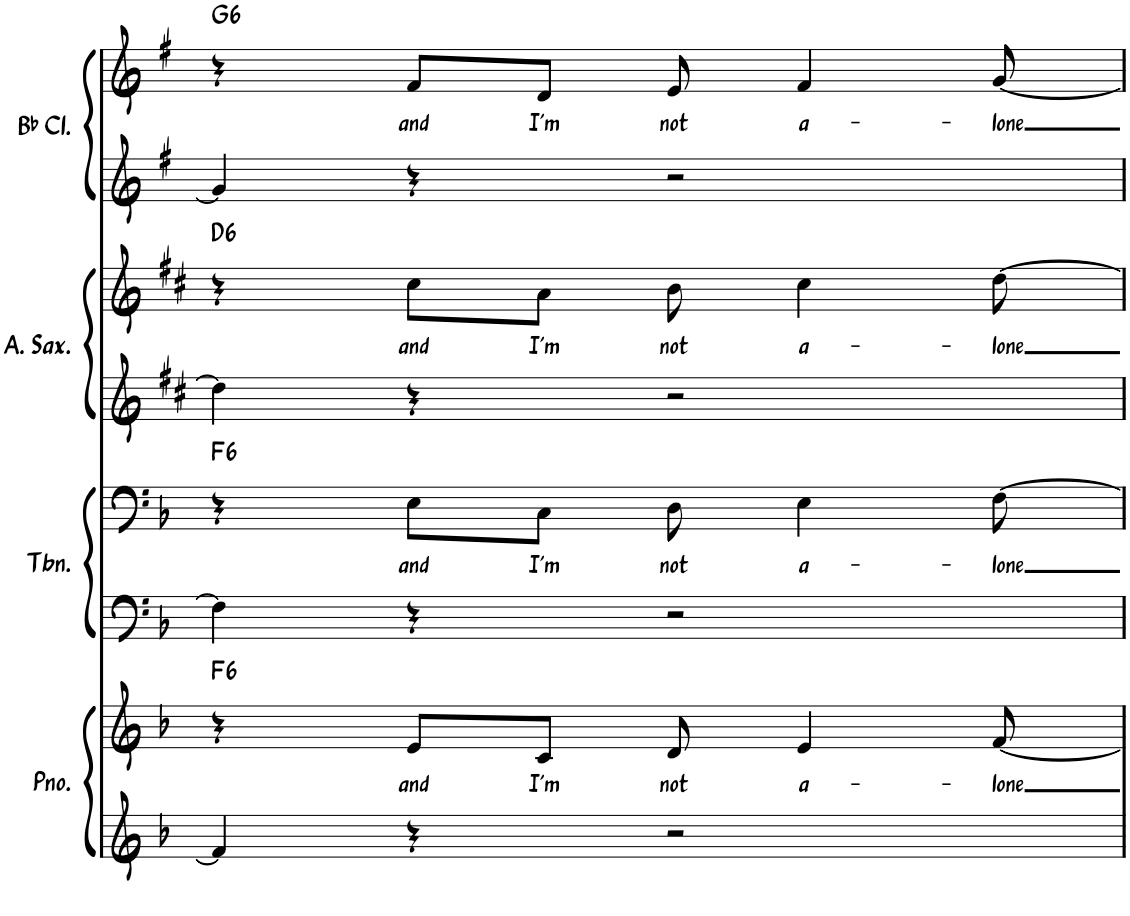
**kern	**kern	**text	**harte	**kern	**kern	**text	**harte	**kern	**kern	**text	**harte	**kern	**kern	**text	**harte
*part4	*part4	*part4	*part4	*part3	*part3	*part3	*part3	*part2	*part2	*part2	*part2	*part1	*part1	*part1	*part1
*staff8	*staff7	*staff7	*	*staff6	*staff5	*staff5	*	*staff4	*staff3	*staff3	*	*staff2	*staff1	*staff1	*
*I"钢琴	*	*	*	*I"长号	*	*	*	*I"中音萨克斯	*	*	*	*I"降B调单簧管	*	*	*
!!LO:PB:g=z
*clefG2	*clefG2	*	*	*clefF4	*clefF4	*	*	*clefG2	*clefG2	*	*	*clefG2	*clefG2	*	*
*	*	*	*	*	*	*	*	*Trd5c9	*Trd5c9	*	*	*Trd1c2	*Trd1c2	*	*
*k[b-]	*k[b-]	*	*	*k[b-]	*k[b-]	*	*	*k[f#c#]	*k[f#c#]	*	*	*k[f#]	*k[f#]	*	*
*M4/4	*M4/4	*	*	*M4/4	*M4/4	*	*	*M4/4	*M4/4	*	*	*M4/4	*M4/4	*	*
=4	=4	=4	=4	=4	=4	=4	=4	=4	=4	=4	=4	=4	=4	=4	=4
!	!	!	!LO:H:kt=6	!	!	!	!LO:H:kt=6	!	!	!	!LO:H:kt=6	!	!	!	!LO:H:kt=6
4f/]	4r	.	F:maj6	4F\]	4r	.	F:maj6	4dd\]	4r	.	D:maj6	4g/]	4r	.	G:maj6
!	!	!LO:LY:b	!	!	!	!LO:LY:b	!	!	!	!LO:LY:b	!	!	!	!LO:LY:b	!
4r	8e/L	and	.	4r	8E\L	and	.	4r	8cc#\L	and	.	4r	8f#/L	and	.
!	!	!LO:LY:b	!	!	!	!LO:LY:b	!	!	!	!LO:LY:b	!	!	!	!LO:LY:b	!
.	8c/J	I'm	.	.	8C\J	I'm	.	.	8a\J	I'm	.	.	8d/J	I'm	.
!	!	!LO:LY:b	!	!	!	!LO:LY:b	!	!	!	!LO:LY:b	!	!	!	!LO:LY:b	!
2r	8d/	not	.	2r	8D\	not	.	2r	8b\	not	.	2r	8e/	not	.
!	!	!LO:LY:b	!	!	!	!LO:LY:b	!	!	!	!LO:LY:b	!	!	!	!LO:LY:b	!
.	4e/	a-	.	.	4E\	a-	.	.	4cc#\	a-	.	.	4f#/	a-	.
!	!	!LO:LY:b	!	!	!	!LO:LY:b	!	!	!	!LO:LY:b	!	!	!	!LO:LY:b	!
.	[8f/	-lone	.	.	[8F\	-lone	.	.	[8dd\	-lone	.	.	[8g/	-lone	.
=	=	=	=	=	=	=	=	=	=	=	=	=	=	=	=
*-	*-	*-	*-	*-	*-	*-	*-	*-	*-	*-	*-	*-	*-	*-	*-
